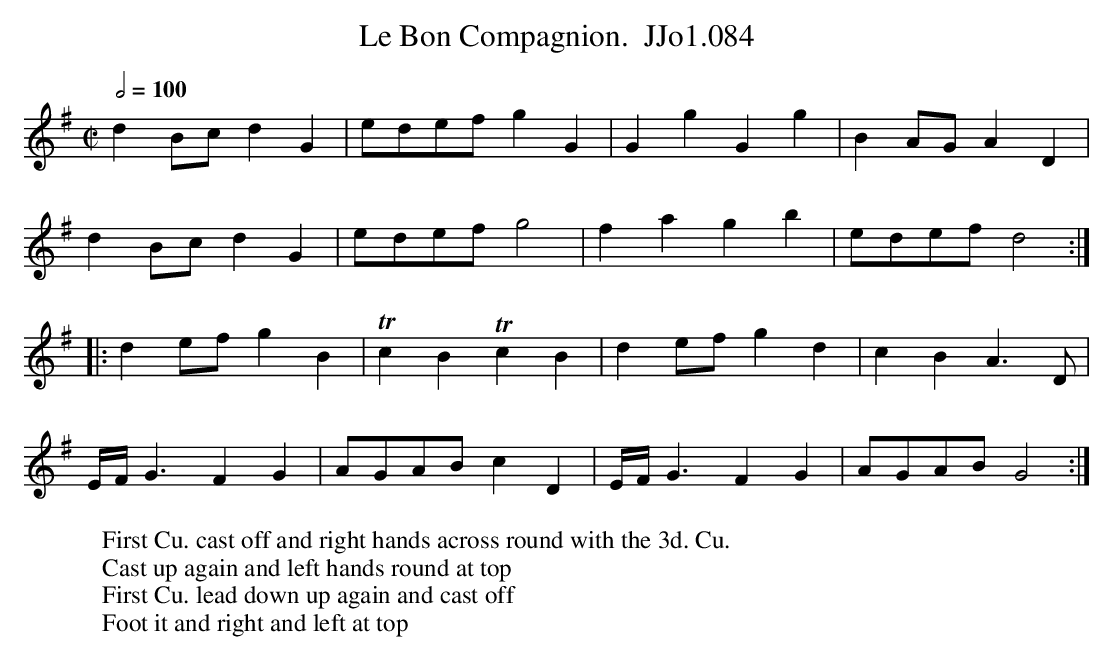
X:1
T:Le Bon Compagnion.  JJo1.084
M:C|
L:1/4
Q:1/2=100
K:G
dB/c/dG | e/d/e/f/ gG | GgGg | BA/G/AD |
dB/c/dG | e/d/e/f/g2 | fagb | e/d/e/f/d2 :|
|:de/f/gB | TcBTcB | de/f/gd | cBA3/2D/ |
E//F//G3/2 FG | A/G/A/B/ cD | E//F//G3/2 FG | A/G/A/B/ G2 :|
W:First Cu. cast off and right hands across round with the 3d. Cu.
W:Cast up again and left hands round at top
W:First Cu. lead down up again and cast off
W:Foot it and right and left at top
